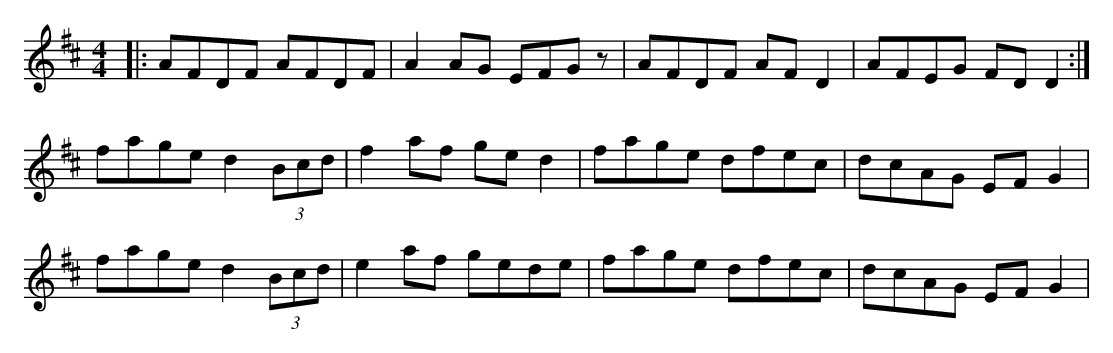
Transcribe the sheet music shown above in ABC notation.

X:1
M:4/4
K:D
|:AFDF AFDF|A2 AG EFG z|AFDF AF D2|AFEG FD D2:|
fage d2 (3Bcd|f2 af ge d2|fage dfec|dcAG EF G2|
fage d2 (3Bcd|e2 af gede|fage dfec|dcAG EF G2|
